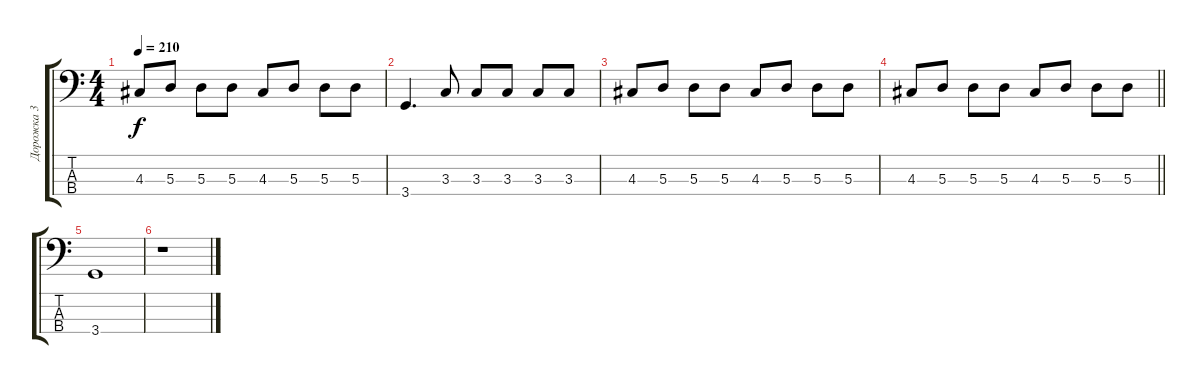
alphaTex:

\track ("Дорожка 3" "Дорожка 3") {instrument electricbassfinger}
\staff {score tabs}
\tuning (G2 D2 A1 E1) {hide}
\ts (4 4)
\tempo 210
\clef f4
\ks c
4.3.8{dy f} 5.3.8 5.3.8 5.3.8 4.3.8 5.3.8 5.3.8 5.3.8 |
3.4.4{d} 3.3.8 3.3.8 3.3.8 3.3.8 3.3.8 |
4.3.8 5.3.8 5.3.8 5.3.8 4.3.8 5.3.8 5.3.8 5.3.8 |
\barLineRight lightlight
4.3.8 5.3.8 5.3.8 5.3.8 4.3.8 5.3.8 5.3.8 5.3.8 |
3.4.1 |
r.1
